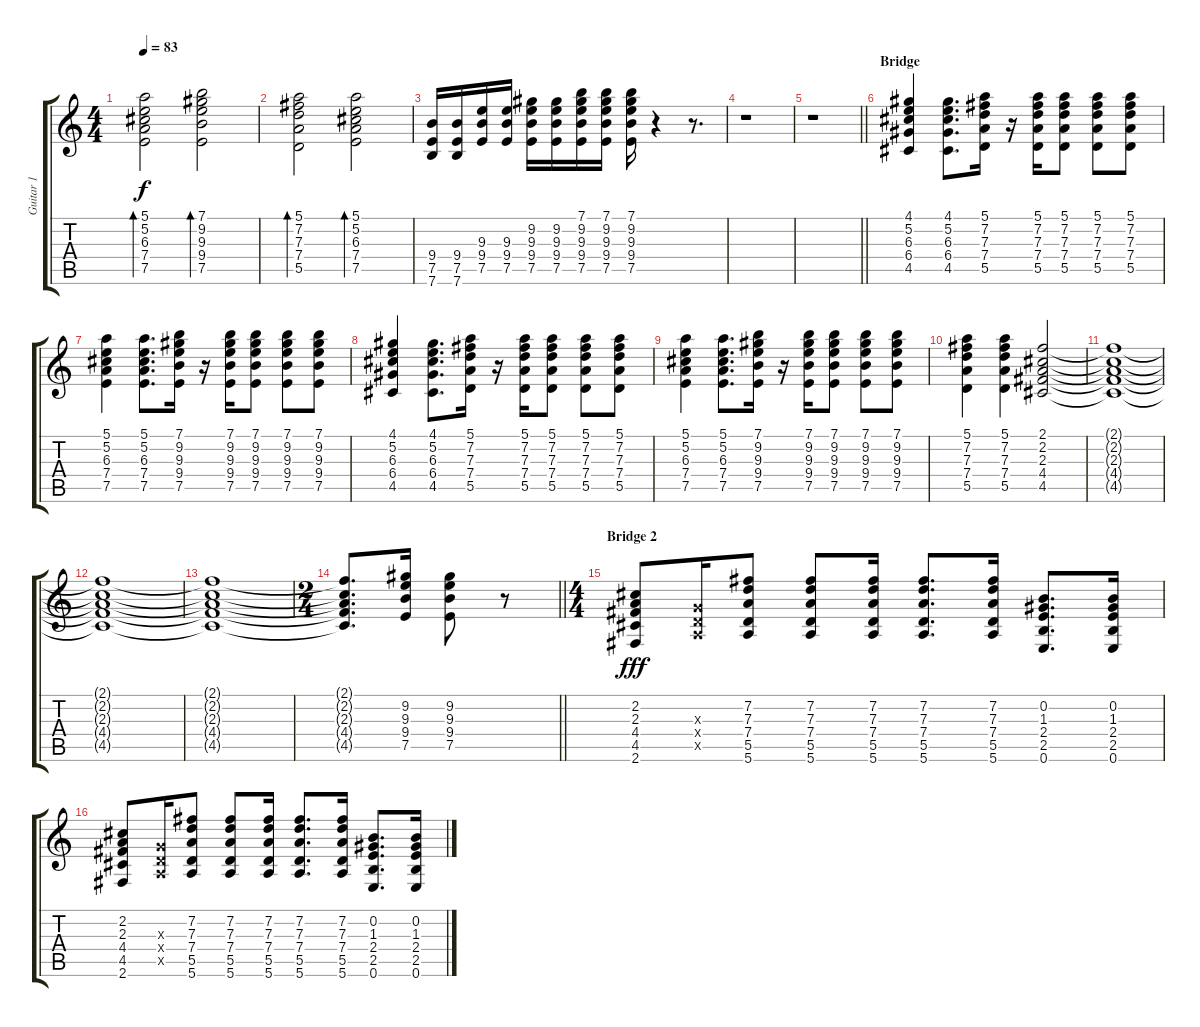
\track ("Guitar 1" "Guitar 1") {instrument overdrivenguitar}
\staff {score tabs}
\tuning (E4 B3 G3 D3 A2 E2) {hide}
\ts (4 4)
\tempo 83
\clef g2
\ks c
(5.1 5.2 6.3 7.4 7.5).2{bd 30 dy f} (7.1 9.2 9.3 9.4 7.5).2{bd 30} |
(5.1 7.2 7.3 7.4 5.5).2{bd 30} (5.1 5.2 6.3 7.4 7.5).2{bd 30} |
(9.4 7.5 7.6).16 (9.4 7.5 7.6).16 (9.3 9.4 7.5).16 (9.3 9.4 7.5).16 (9.2 9.3 9.4 7.5).16 (9.2 9.3 9.4 7.5).16 (7.1 9.2 9.3 9.4 7.5).16 (7.1 9.2 9.3 9.4 7.5).16 (7.1 9.2 9.3 9.4 7.5).16 r.4 r.8{d} |
r.1 |
\barLineRight lightlight
r.1 |
\section ("" "Bridge")
(4.1 5.2 6.3 6.4 4.5).4 (4.1 5.2 6.3 6.4 4.5).8{d} (5.1 7.2 7.3 7.4 5.5).16 r.16 (5.1 7.2 7.3 7.4 5.5).16 (5.1 7.2 7.3 7.4 5.5).8 (5.1 7.2 7.3 7.4 5.5).8 (5.1 7.2 7.3 7.4 5.5).8 |
(5.1 5.2 6.3 7.4 7.5).4 (5.1 5.2 6.3 7.4 7.5).8{d} (7.1 9.2 9.3 9.4 7.5).16 r.16 (7.1 9.2 9.3 9.4 7.5).16 (7.1 9.2 9.3 9.4 7.5).8 (7.1 9.2 9.3 9.4 7.5).8 (7.1 9.2 9.3 9.4 7.5).8 |
(4.1 5.2 6.3 6.4 4.5).4 (4.1 5.2 6.3 6.4 4.5).8{d} (5.1 7.2 7.3 7.4 5.5).16 r.16 (5.1 7.2 7.3 7.4 5.5).16 (5.1 7.2 7.3 7.4 5.5).8 (5.1 7.2 7.3 7.4 5.5).8 (5.1 7.2 7.3 7.4 5.5).8 |
(5.1 5.2 6.3 7.4 7.5).4 (5.1 5.2 6.3 7.4 7.5).8{d} (7.1 9.2 9.3 9.4 7.5).16 r.16 (7.1 9.2 9.3 9.4 7.5).16 (7.1 9.2 9.3 9.4 7.5).8 (7.1 9.2 9.3 9.4 7.5).8 (7.1 9.2 9.3 9.4 7.5).8 |
(5.1 7.2 7.3 7.4 5.5).4 (5.1 7.2 7.3 7.4 5.5).4 (2.1 2.2 2.3 4.4 4.5).2 |
(2.1{t} 2.2{t} 2.3{t} 4.4{t} 4.5{t}).1 |
(2.1{t} 2.2{t} 2.3{t} 4.4{t} 4.5{t}).1 |
(2.1{t} 2.2{t} 2.3{t} 4.4{t} 4.5{t}).1 |
\ts (2 4)
\barLineRight lightlight
(2.1{t} 2.2{t} 2.3{t} 4.4{t} 4.5{t}).8{d} (9.2 9.3 9.4 7.5).16 (9.2 9.3 9.4 7.5).8 r.8 |
\ts (4 4)
\section ("" "Bridge 2")
(2.2 2.3 4.4 4.5 2.6).8{dy fff} (0.3{x} 0.4{x} 0.5{x}).16 (7.2 7.3 7.4 5.5 5.6).8 (7.2 7.3 7.4 5.5 5.6).8 (7.2 7.3 7.4 5.5 5.6).16 (7.2 7.3 7.4 5.5 5.6).8{d} (7.2 7.3 7.4 5.5 5.6).16 (0.2 1.3 2.4 2.5 0.6).8{d} (0.2 1.3 2.4 2.5 0.6).16 |
(2.2 2.3 4.4 4.5 2.6).8 (0.3{x} 0.4{x} 0.5{x}).16 (7.2 7.3 7.4 5.5 5.6).8 (7.2 7.3 7.4 5.5 5.6).8 (7.2 7.3 7.4 5.5 5.6).16 (7.2 7.3 7.4 5.5 5.6).8{d} (7.2 7.3 7.4 5.5 5.6).16 (0.2 1.3 2.4 2.5 0.6).8{d} (0.2 1.3 2.4 2.5 0.6).16
